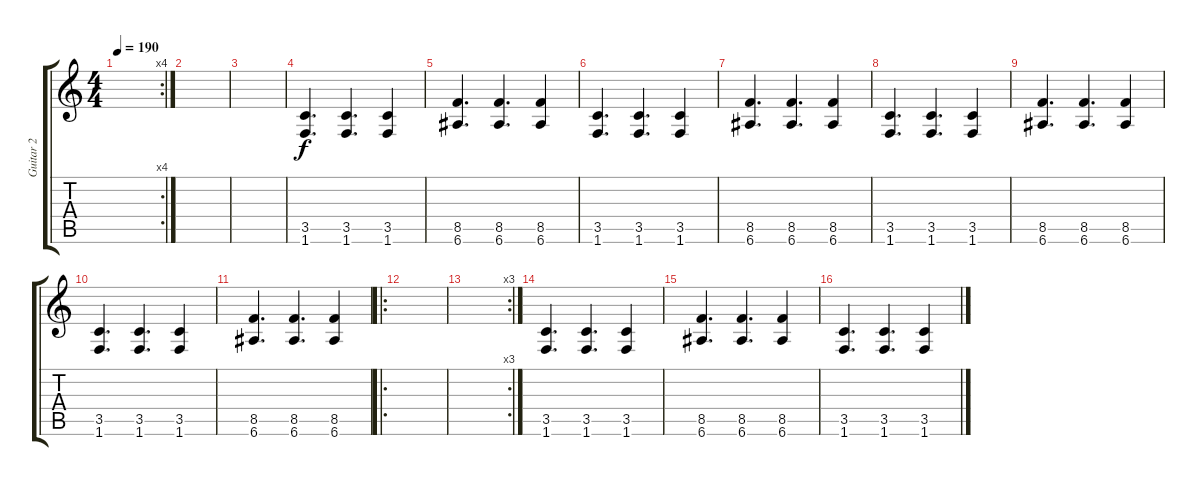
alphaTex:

\track ("Guitar 2" "Guitar 2") {instrument overdrivenguitar}
\staff {score tabs}
\tuning (E4 B3 G3 D3 A2 E2) {hide}
\rc 4
\ts (4 4)
\tempo 190
\clef g2
\ks c
|
|
|
(3.5 1.6).4{d} (3.5 1.6).4{d} (3.5 1.6).4 |
(8.5 6.6).4{d} (8.5 6.6).4{d} (8.5 6.6).4 |
(3.5 1.6).4{d} (3.5 1.6).4{d} (3.5 1.6).4 |
(8.5 6.6).4{d} (8.5 6.6).4{d} (8.5 6.6).4 |
(3.5 1.6).4{d} (3.5 1.6).4{d} (3.5 1.6).4 |
(8.5 6.6).4{d} (8.5 6.6).4{d} (8.5 6.6).4 |
(3.5 1.6).4{d} (3.5 1.6).4{d} (3.5 1.6).4 |
(8.5 6.6).4{d} (8.5 6.6).4{d} (8.5 6.6).4 |
\ro
|
\rc 3
|
(3.5 1.6).4{d} (3.5 1.6).4{d} (3.5 1.6).4 |
(8.5 6.6).4{d} (8.5 6.6).4{d} (8.5 6.6).4 |
(3.5 1.6).4{d} (3.5 1.6).4{d} (3.5 1.6).4
